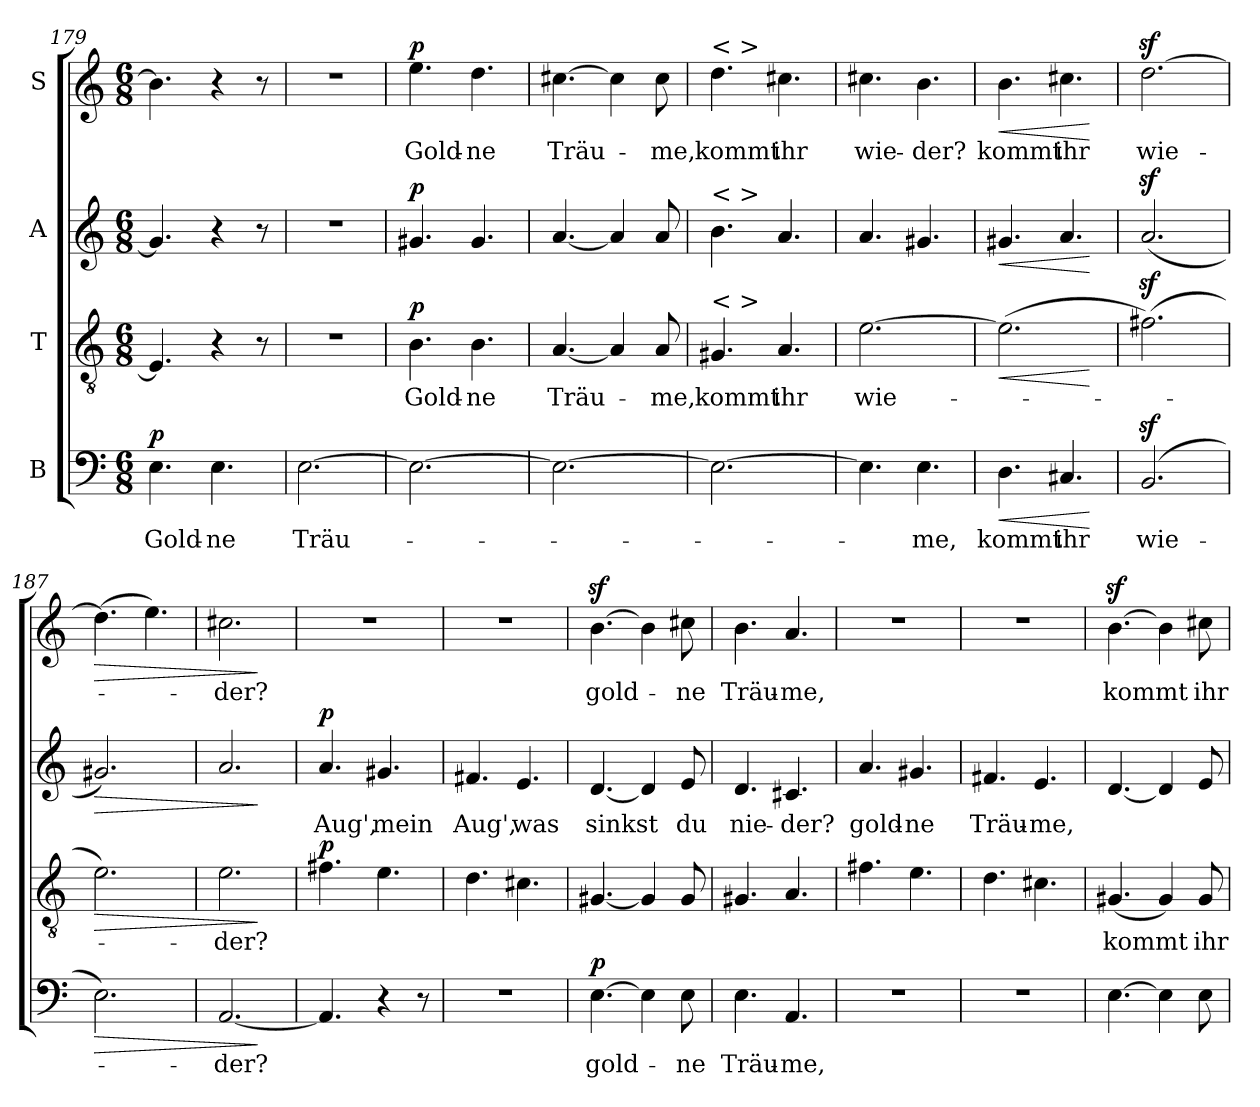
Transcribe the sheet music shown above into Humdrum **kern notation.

**kern	**text	**dynam	**kern	**text	**dynam	**kern	**text	**dynam	**kern	**text	**dynam
*part4	*part4	*part4	*part3	*part3	*part3	*part2	*part2	*part2	*part1	*part1	*part1
*staff4	*staff4	*staff4	*staff3	*staff3	*staff3	*staff2	*staff2	*staff2	*staff1	*staff1	*staff1
*I"B	*	*	*I"T	*	*	*I"A	*	*	*I"S	*	*
!!LO:PB:g=z
*clefF4	*	*	*clefGv2	*	*	*clefG2	*	*	*clefG2	*	*
*k[]	*	*	*k[]	*	*	*k[]	*	*	*k[]	*	*
*M6/8	*	*	*M6/8	*	*	*M6/8	*	*	*M6/8	*	*
=179	=179	=179	=179	=179	=179	=179	=179	=179	=179	=179	=179
!	!LO:LY:b	!LO:DY:b	!	!	!	!	!	!	!	!	!
4.E\	Gold-	p	4.E/]	.	.	4.g#/]	.	.	4.b\]	.	.
!	!LO:LY:b	!	!	!	!	!	!	!	!	!	!
4.E\	-ne	.	4r	.	.	4r	.	.	4r	.	.
.	.	.	8r	.	.	8r	.	.	8r	.	.
=180	=180	=180	=180	=180	=180	=180	=180	=180	=180	=180	=180
!	!LO:LY:b	!	!	!	!	!	!	!	!	!	!
[2.E\	Träu-	.	2.r	.	.	2.r	.	.	2.r	.	.
=181	=181	=181	=181	=181	=181	=181	=181	=181	=181	=181	=181
!	!	!	!	!LO:LY:b	!LO:DY:b	!	!	!LO:DY:b	!	!LO:LY:b	!LO:DY:b
2.E\_	.	.	4.B\	Gold-	p	4.g#X/	.	p	4.ee\	Gold-	p
!	!	!	!	!LO:LY:b	!	!	!	!	!	!LO:LY:b	!
.	.	.	4.B\	-ne	.	4.g#/	.	.	4.dd\	-ne	.
=182	=182	=182	=182	=182	=182	=182	=182	=182	=182	=182	=182
!	!	!	!	!LO:LY:b	!	!	!	!	!	!LO:LY:b	!
2.E\_	.	.	[4.A/	Träu-	.	[4.a/	.	.	[4.cc#X\	Träu-	.
.	.	.	4A/]	.	.	4a/]	.	.	4cc#\]	.	.
!	!	!	!	!LO:LY:b	!	!	!	!	!	!LO:LY:b	!
.	.	.	8A/	-me,	.	8a/	.	.	8cc#\	-me,	.
=183	=183	=183	=183	=183	=183	=183	=183	=183	=183	=183	=183
!	!	!	!	!	!	!	!	!	!LO:TX:a:i:t=< >	!	!
!	!	!	!	!	!	!LO:TX:a:i:t=< >	!	!	!	!	!
!	!	!	!LO:TX:a:i:t=< >	!	!	!	!	!	!	!	!
!	!	!	!	!LO:LY:b	!	!	!	!	!	!LO:LY:b	!
2.E\_	.	.	4.G#X/	kommt	.	4.b\	.	.	4.dd\	kommt	.
!	!	!	!	!LO:LY:b	!	!	!	!	!	!LO:LY:b	!
.	.	.	4.A/	ihr	.	4.a/	.	.	4.cc#X\	ihr	.
=184	=184	=184	=184	=184	=184	=184	=184	=184	=184	=184	=184
!	!	!	!	!LO:LY:b	!	!	!	!	!	!LO:LY:b	!
4.E\]	.	.	[2.e\	wie-	.	4.a/	.	.	4.cc#X\	wie-	.
!	!LO:LY:b	!	!	!	!	!	!	!	!	!LO:LY:b	!
4.E\	-me,	.	.	.	.	4.g#X/	.	.	4.b\	-der?	.
=185	=185	=185	=185	=185	=185	=185	=185	=185	=185	=185	=185
!	!LO:LY:b	!LO:HP:b	!	!	!LO:HP:b	!	!	!LO:HP:b	!	!LO:LY:b	!LO:HP:b
4.D\	kommt	<	(>2.e\]	.	<	4.g#X/	.	<	4.b\	kommt	<
!	!LO:LY:b	!	!	!	!	!	!	!	!	!LO:LY:b	!
4.C#X/	ihr	.	.	.	.	4.a/	.	.	4.cc#X\	ihr	.
.	.	[	.	.	[	.	.	[	.	.	[
=186	=186	=186	=186	=186	=186	=186	=186	=186	=186	=186	=186
!	!LO:LY:b	!	!	!	!	!	!	!	!	!LO:LY:b	!
(<2.BBz</	wie-	.	(>2.f#Xz<\)	.	.	(<2.az</	.	.	[2.ddz<\	wie-	.
!!LO:LB:g=z
=187	=187	=187	=187	=187	=187	=187	=187	=187	=187	=187	=187
!	!	!LO:HP:b	!	!	!LO:HP:b	!	!	!LO:HP:b	!	!	!LO:HP:b
2.E\)	.	>	2.e\)	.	>	2.g#X/)	.	>	(>4.dd\]	.	>
.	.	.	.	.	.	.	.	.	4.ee\)	.	.
=188	=188	=188	=188	=188	=188	=188	=188	=188	=188	=188	=188
!	!LO:LY:b	!	!	!LO:LY:b	!	!	!	!	!	!LO:LY:b	!
[2.AA/	-der?	.	2.e\	-der?	.	2.a/	.	.	2.cc#X\	­der?	.
.	.	]	.	.	]	.	.	]	.	.	]
=189	=189	=189	=189	=189	=189	=189	=189	=189	=189	=189	=189
!	!	!	!	!	!LO:DY:b	!	!LO:LY:b	!LO:DY:b	!	!	!
4.AA/]	.	.	4.f#X\	.	p	4.a/	Aug',	p	2.r	.	.
!	!	!	!	!	!	!	!LO:LY:b	!	!	!	!
4r	.	.	4.e\	.	.	4.g#X/	mein	.	.	.	.
8r	.	.	.	.	.	.	.	.	.	.	.
=190	=190	=190	=190	=190	=190	=190	=190	=190	=190	=190	=190
!	!	!	!	!	!	!	!LO:LY:b	!	!	!	!
2.r	.	.	4.d\	.	.	4.f#X/	Aug',	.	2.r	.	.
!	!	!	!	!	!	!	!LO:LY:b	!	!	!	!
.	.	.	4.c#X\	.	.	4.e/	was	.	.	.	.
=191	=191	=191	=191	=191	=191	=191	=191	=191	=191	=191	=191
!	!LO:LY:b	!LO:DY:b	!	!	!	!	!LO:LY:b	!	!	!LO:LY:b	!
[4.E\	gold-	p	[4.G#X/	.	.	[4.d/	sinkst	.	[4.bz<\	gold-	.
4E\]	.	.	4G#/]	.	.	4d/]	.	.	4b\]	.	.
!	!LO:LY:b	!	!	!	!	!	!LO:LY:b	!	!	!LO:LY:b	!
8E\	-ne	.	8G#/	.	.	8e/	du	.	8cc#X\	-ne	.
=192	=192	=192	=192	=192	=192	=192	=192	=192	=192	=192	=192
!	!LO:LY:b	!	!	!	!	!	!LO:LY:b	!	!	!LO:LY:b	!
4.E\	Träu-	.	4.G#X/	.	.	4.d/	nie-	.	4.b\	Träu-	.
!	!LO:LY:b	!	!	!	!	!	!LO:LY:b	!	!	!LO:LY:b	!
4.AA/	-me,	.	4.A/	.	.	4.c#X/	-der?	.	4.a/	-me,	.
=193	=193	=193	=193	=193	=193	=193	=193	=193	=193	=193	=193
!	!	!	!	!	!	!	!LO:LY:b	!	!	!	!
2.r	.	.	4.f#X\	.	.	4.a/	gold-	.	2.r	.	.
!	!	!	!	!	!	!	!LO:LY:b	!	!	!	!
.	.	.	4.e\	.	.	4.g#X/	-ne	.	.	.	.
=194	=194	=194	=194	=194	=194	=194	=194	=194	=194	=194	=194
!	!	!	!	!	!	!	!LO:LY:b	!	!	!	!
2.r	.	.	4.d\	.	.	4.f#X/	Träu-	.	2.r	.	.
!	!	!	!	!	!	!	!LO:LY:b	!	!	!	!
.	.	.	4.c#X\	.	.	4.e/	-me,	.	.	.	.
!!LO:LB:g=z
=195	=195	=195	=195	=195	=195	=195	=195	=195	=195	=195	=195
!	!	!	!	!LO:LY:b	!	!	!	!	!	!LO:LY:b	!
[4.E\	.	.	(<4.G#X/	kommt	.	[4.d/	.	.	[4.bz<\	kommt	.
4E\]	.	.	4G#/)	.	.	4d/]	.	.	4b\]	.	.
!	!	!	!	!LO:LY:b	!	!	!	!	!	!LO:LY:b	!
8E\	.	.	8G#/	ihr	.	8e/	.	.	8cc#X\	ihr	.
=	=	=	=	=	=	=	=	=	=	=	=
*-	*-	*-	*-	*-	*-	*-	*-	*-	*-	*-	*-
